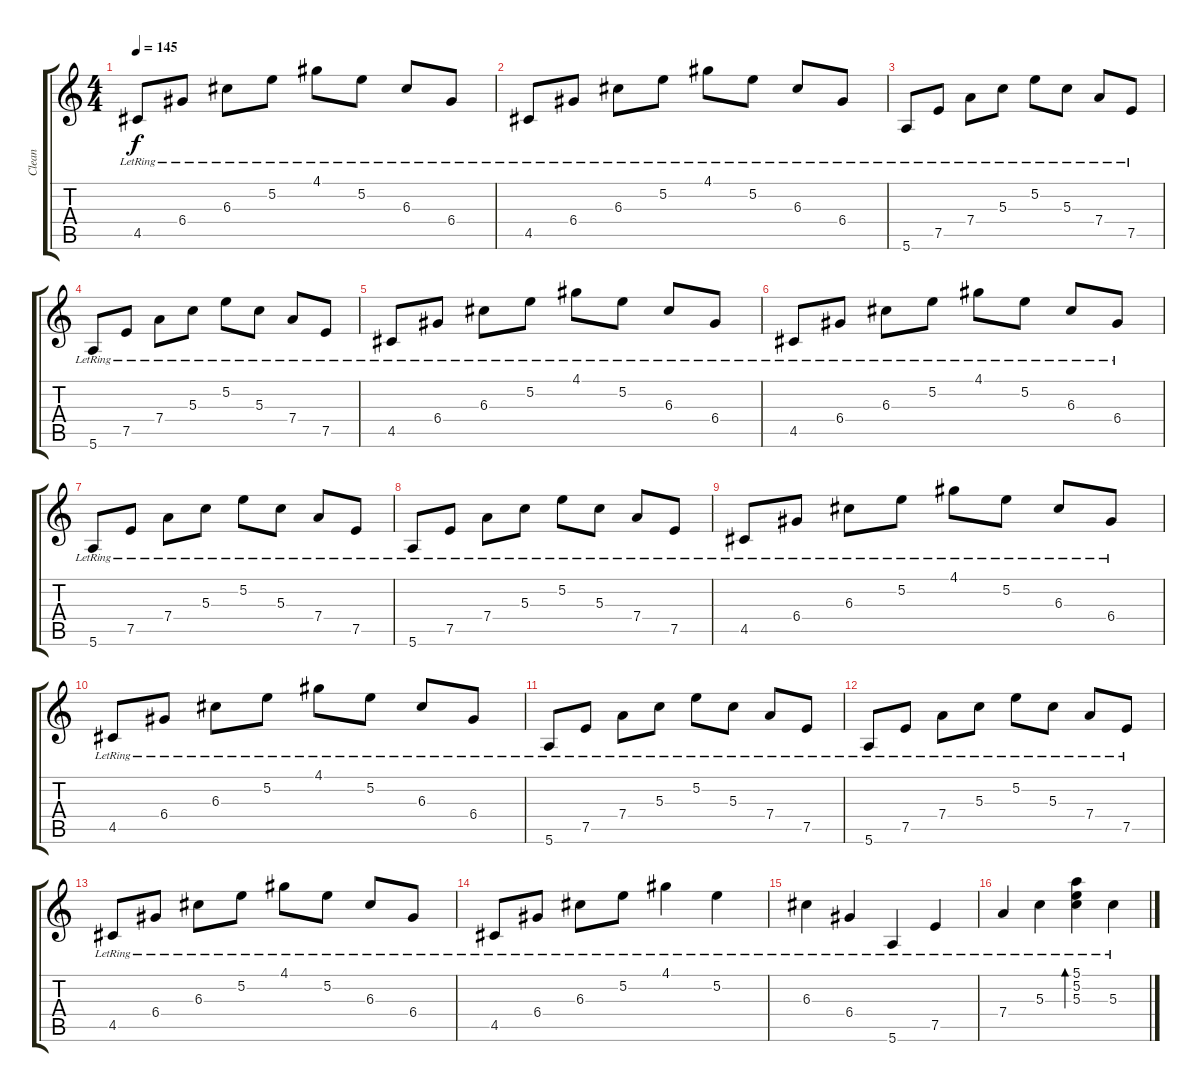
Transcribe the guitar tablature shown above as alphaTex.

\track ("Clean" "Clean") {instrument acousticguitarnylon}
\staff {score tabs}
\tuning (E4 B3 G3 D3 A2 E2) {hide}
\ts (4 4)
\tempo 145
\clef g2
\ks c
4.5{lr}.8{dy f} 6.4{lr}.8 6.3{lr}.8 5.2{lr}.8 4.1{lr}.8 5.2{lr}.8 6.3{lr}.8 6.4{lr}.8 |
4.5{lr}.8 6.4{lr}.8 6.3{lr}.8 5.2{lr}.8 4.1{lr}.8 5.2{lr}.8 6.3{lr}.8 6.4{lr}.8 |
5.6{lr}.8 7.5{lr}.8 7.4{lr}.8 5.3{lr}.8 5.2{lr}.8 5.3{lr}.8 7.4{lr}.8 7.5{lr}.8 |
5.6{lr}.8 7.5{lr}.8 7.4{lr}.8 5.3{lr}.8 5.2{lr}.8 5.3{lr}.8 7.4{lr}.8 7.5{lr}.8 |
4.5{lr}.8 6.4{lr}.8 6.3{lr}.8 5.2{lr}.8 4.1{lr}.8 5.2{lr}.8 6.3{lr}.8 6.4{lr}.8 |
4.5{lr}.8 6.4{lr}.8 6.3{lr}.8 5.2{lr}.8 4.1{lr}.8 5.2{lr}.8 6.3{lr}.8 6.4{lr}.8 |
5.6{lr}.8 7.5{lr}.8 7.4{lr}.8 5.3{lr}.8 5.2{lr}.8 5.3{lr}.8 7.4{lr}.8 7.5{lr}.8 |
5.6{lr}.8 7.5{lr}.8 7.4{lr}.8 5.3{lr}.8 5.2{lr}.8 5.3{lr}.8 7.4{lr}.8 7.5{lr}.8 |
4.5{lr}.8 6.4{lr}.8 6.3{lr}.8 5.2{lr}.8 4.1{lr}.8 5.2{lr}.8 6.3{lr}.8 6.4{lr}.8 |
4.5{lr}.8 6.4{lr}.8 6.3{lr}.8 5.2{lr}.8 4.1{lr}.8 5.2{lr}.8 6.3{lr}.8 6.4{lr}.8 |
5.6{lr}.8 7.5{lr}.8 7.4{lr}.8 5.3{lr}.8 5.2{lr}.8 5.3{lr}.8 7.4{lr}.8 7.5{lr}.8 |
5.6{lr}.8 7.5{lr}.8 7.4{lr}.8 5.3{lr}.8 5.2{lr}.8 5.3{lr}.8 7.4{lr}.8 7.5{lr}.8 |
4.5{lr}.8 6.4{lr}.8 6.3{lr}.8 5.2{lr}.8 4.1{lr}.8 5.2{lr}.8 6.3{lr}.8 6.4{lr}.8 |
4.5{lr}.8 6.4{lr}.8 6.3{lr}.8 5.2{lr}.8 4.1{lr}.4 5.2{lr}.4 |
6.3{lr}.4 6.4{lr}.4 5.6{lr}.4 7.5{lr}.4 |
7.4{lr}.4 5.3{lr}.4 (5.1{lr} 5.2{lr} 5.3{lr}).4{bd 480} 5.3{lr}.4
